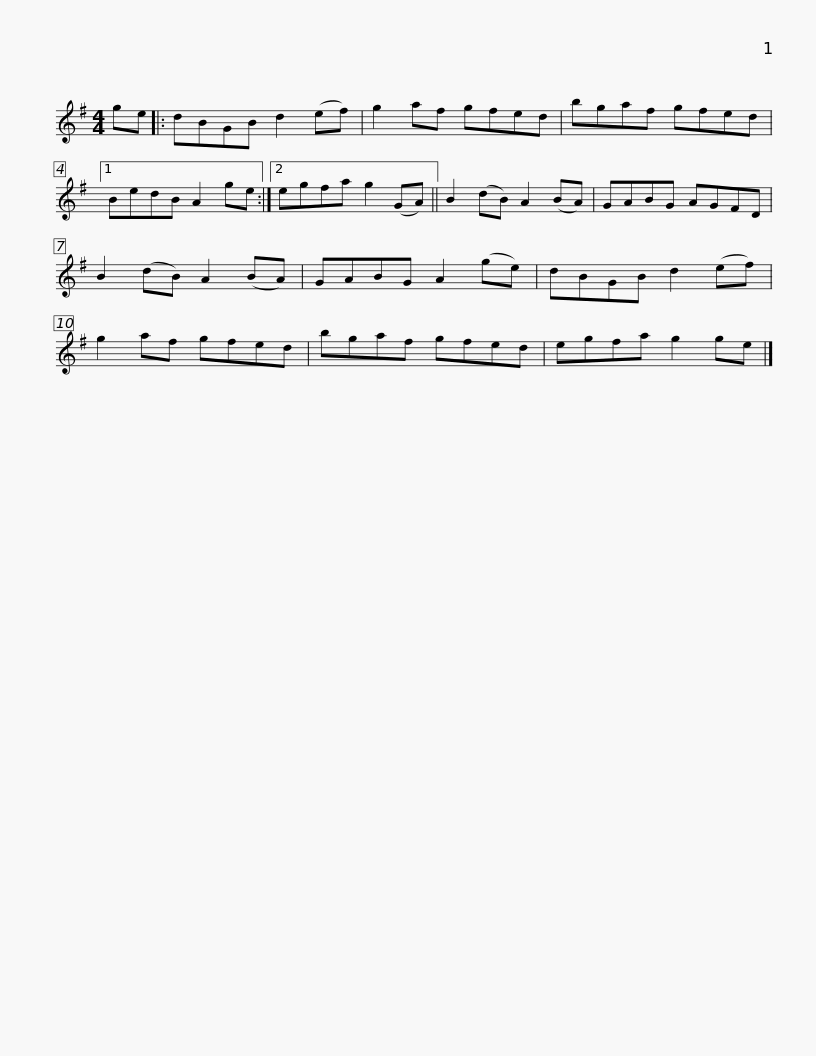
X:1
L:1/8
M:4/4
I:linebreak $
K:G
V:1 treble
V:1
 ge |: dBGB d2 (ef) | g2 af gfed | bgaf gfed |1 BedB A2 ge :|2 %5
 egfa g2 (GA) ||$ B2 (dB) A2 (BA) | GABG AGFD | B2 (dB) A2 (BA) | GABG A2 (ge) | %10
 dBGB d2 (ef) | g2 af gfed |$ bgaf gfed | egfa g2 ge |] %14
